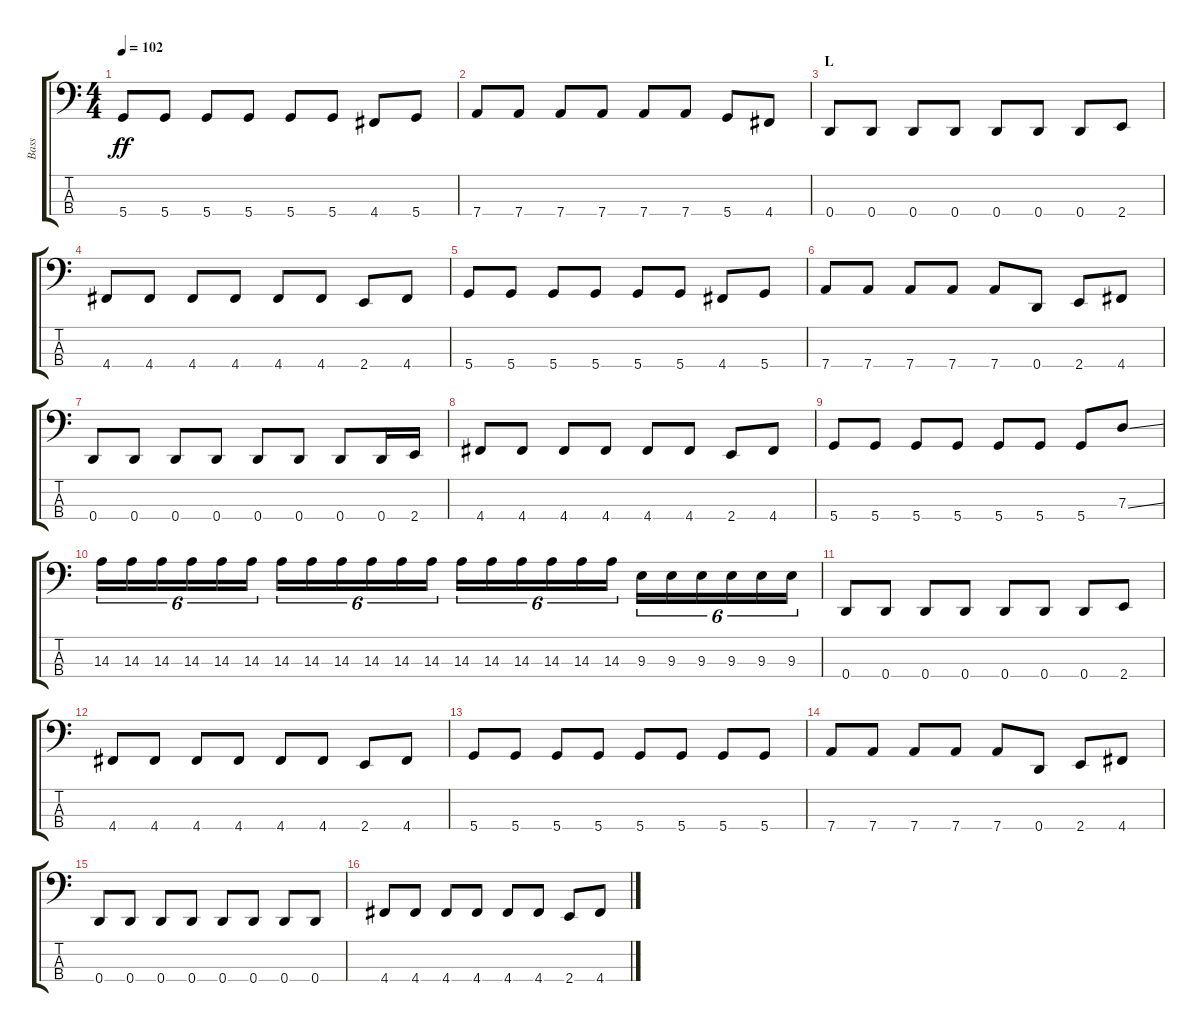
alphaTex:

\track ("Bass" "Bass") {instrument electricbasspick}
\staff {score tabs}
\tuning (F2 C2 G1 D1) {hide}
\ts (4 4)
\tempo 102
\clef f4
\ks c
5.4.8{dy ff} 5.4.8 5.4.8 5.4.8 5.4.8 5.4.8 4.4.8 5.4.8 |
7.4.8 7.4.8 7.4.8 7.4.8 7.4.8 7.4.8 5.4.8 4.4.8 |
\section ("" "L")
0.4.8 0.4.8 0.4.8 0.4.8 0.4.8 0.4.8 0.4.8 2.4.8 |
4.4.8 4.4.8 4.4.8 4.4.8 4.4.8 4.4.8 2.4.8 4.4.8 |
5.4.8 5.4.8 5.4.8 5.4.8 5.4.8 5.4.8 4.4.8 5.4.8 |
7.4.8 7.4.8 7.4.8 7.4.8 7.4.8 0.4.8 2.4.8 4.4.8 |
0.4.8 0.4.8 0.4.8 0.4.8 0.4.8 0.4.8 0.4.8 0.4.16 2.4.16 |
4.4.8 4.4.8 4.4.8 4.4.8 4.4.8 4.4.8 2.4.8 4.4.8 |
5.4.8 5.4.8 5.4.8 5.4.8 5.4.8 5.4.8 5.4.8 7.3{ss}.8 |
14.3.16{tu (6 4)} 14.3.16{tu (6 4)} 14.3.16{tu (6 4)} 14.3.16{tu (6 4)} 14.3.16{tu (6 4)} 14.3.16{tu (6 4)} 14.3.16{tu (6 4)} 14.3.16{tu (6 4)} 14.3.16{tu (6 4)} 14.3.16{tu (6 4)} 14.3.16{tu (6 4)} 14.3.16{tu (6 4)} 14.3.16{tu (6 4)} 14.3.16{tu (6 4)} 14.3.16{tu (6 4)} 14.3.16{tu (6 4)} 14.3.16{tu (6 4)} 14.3.16{tu (6 4)} 9.3.16{tu (6 4)} 9.3.16{tu (6 4)} 9.3.16{tu (6 4)} 9.3.16{tu (6 4)} 9.3.16{tu (6 4)} 9.3.16{tu (6 4)} |
0.4.8 0.4.8 0.4.8 0.4.8 0.4.8 0.4.8 0.4.8 2.4.8 |
4.4.8 4.4.8 4.4.8 4.4.8 4.4.8 4.4.8 2.4.8 4.4.8 |
5.4.8 5.4.8 5.4.8 5.4.8 5.4.8 5.4.8 5.4.8 5.4.8 |
7.4.8 7.4.8 7.4.8 7.4.8 7.4.8 0.4.8 2.4.8 4.4.8 |
0.4.8 0.4.8 0.4.8 0.4.8 0.4.8 0.4.8 0.4.8 0.4.8 |
4.4.8 4.4.8 4.4.8 4.4.8 4.4.8 4.4.8 2.4.8 4.4.8
